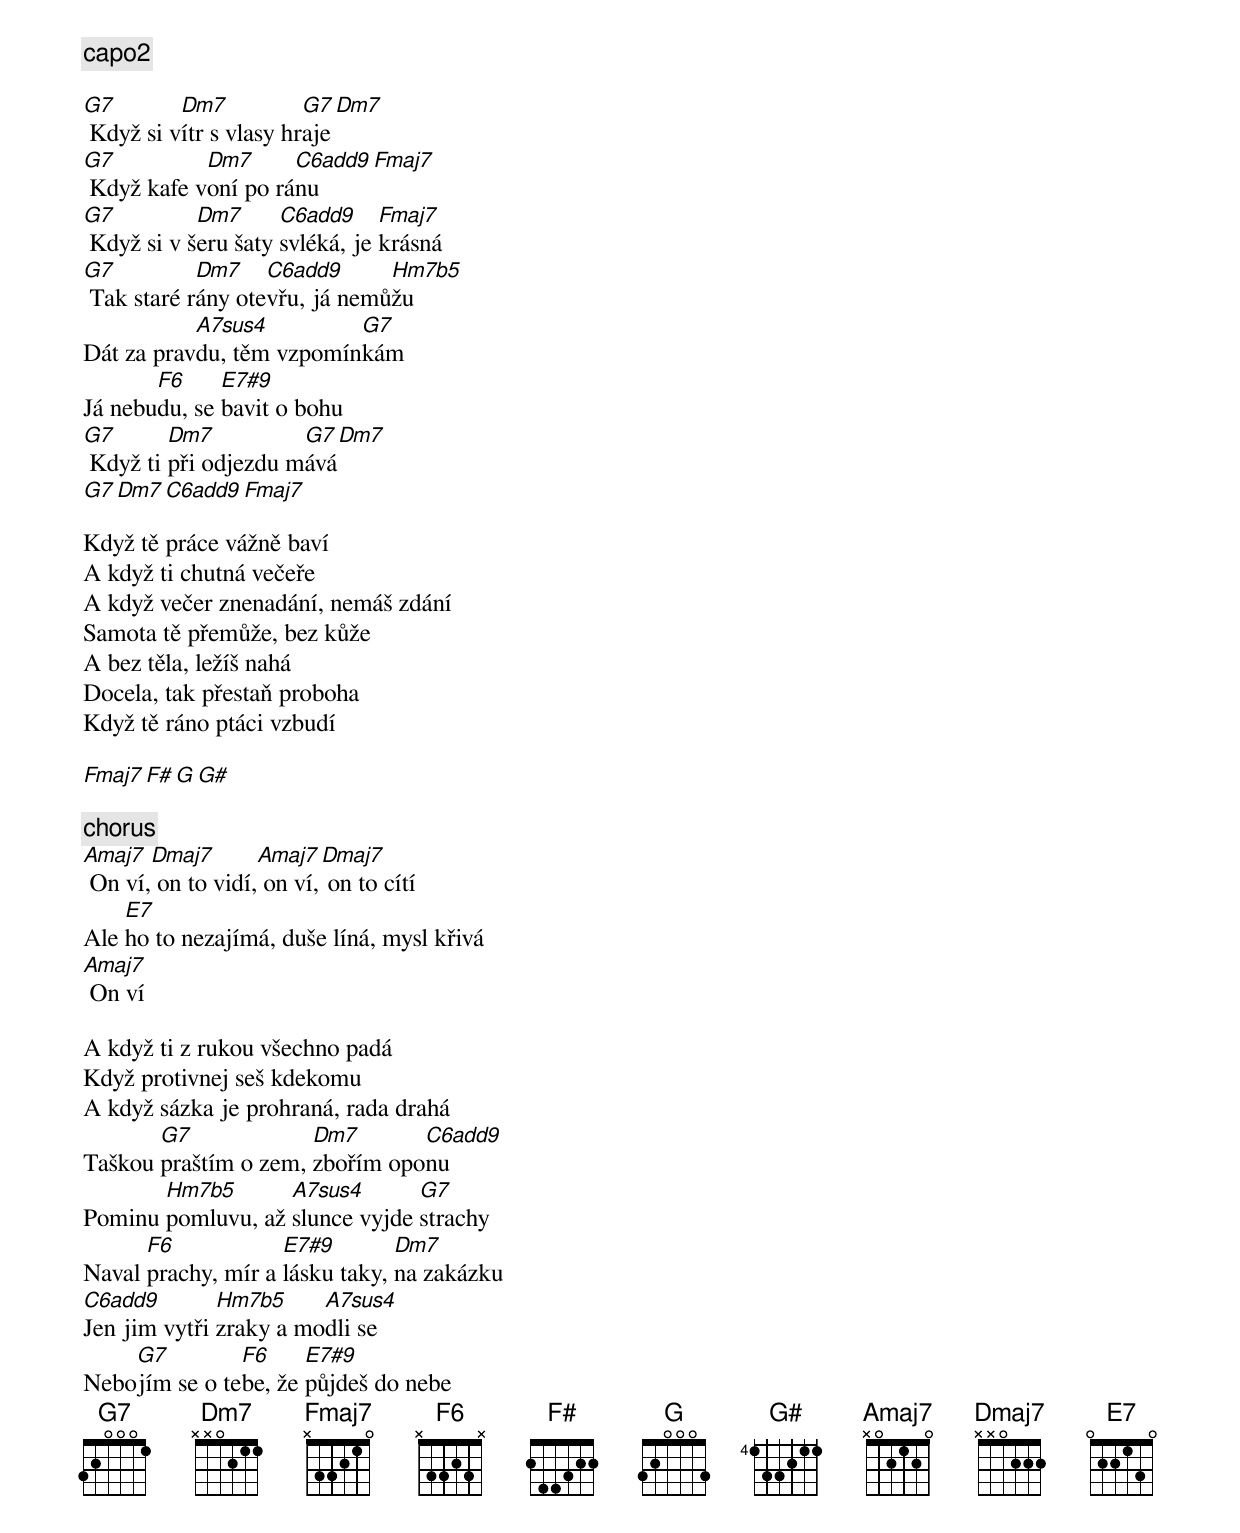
[capo2]

G7        Dm7           G7 Dm7
 Když si vítr s vlasy hraje
G7          Dm7      C6add9 Fmaj7
 Když kafe voní po ránu
G7          Dm7      C6add9     Fmaj7
 Když si v šeru šaty svléká, je krásná
G7          Dm7    C6add9      Hm7b5
 Tak staré rány otevřu, já nemůžu
           A7sus4         G7
Dát za pravdu, těm vzpomínkám
       F6     E7#9
Já nebudu, se bavit o bohu
G7       Dm7          G7 Dm7
 Když ti při odjezdu mává
G7 Dm7 C6add9 Fmaj7

Když tě práce vážně baví
A když ti chutná večeře
A když večer znenadání, nemáš zdání
Samota tě přemůže, bez kůže
A bez těla, ležíš nahá
Docela, tak přestaň proboha
Když tě ráno ptáci vzbudí

Fmaj7 F# G G#

[chorus]
Amaj7  Dmaj7       Amaj7  Dmaj7
 On ví, on to vidí, on ví, on to cítí
    E7
Ale ho to nezajímá, duše líná, mysl křivá
Amaj7
 On ví

A když ti z rukou všechno padá
Když protivnej seš kdekomu
A když sázka je prohraná, rada drahá
       G7             Dm7       C6add9
Taškou praštím o zem, zbořím oponu
       Hm7b5       A7sus4       G7
Pominu pomluvu, až slunce vyjde strachy
      F6            E7#9        Dm7
Naval prachy, mír a lásku taky, na zakázku
C6add9        Hm7b5     A7sus4
Jen jim vytři zraky a modli se
    G7         F6     E7#9
Nebojím se o tebe, že půjdeš do nebe
